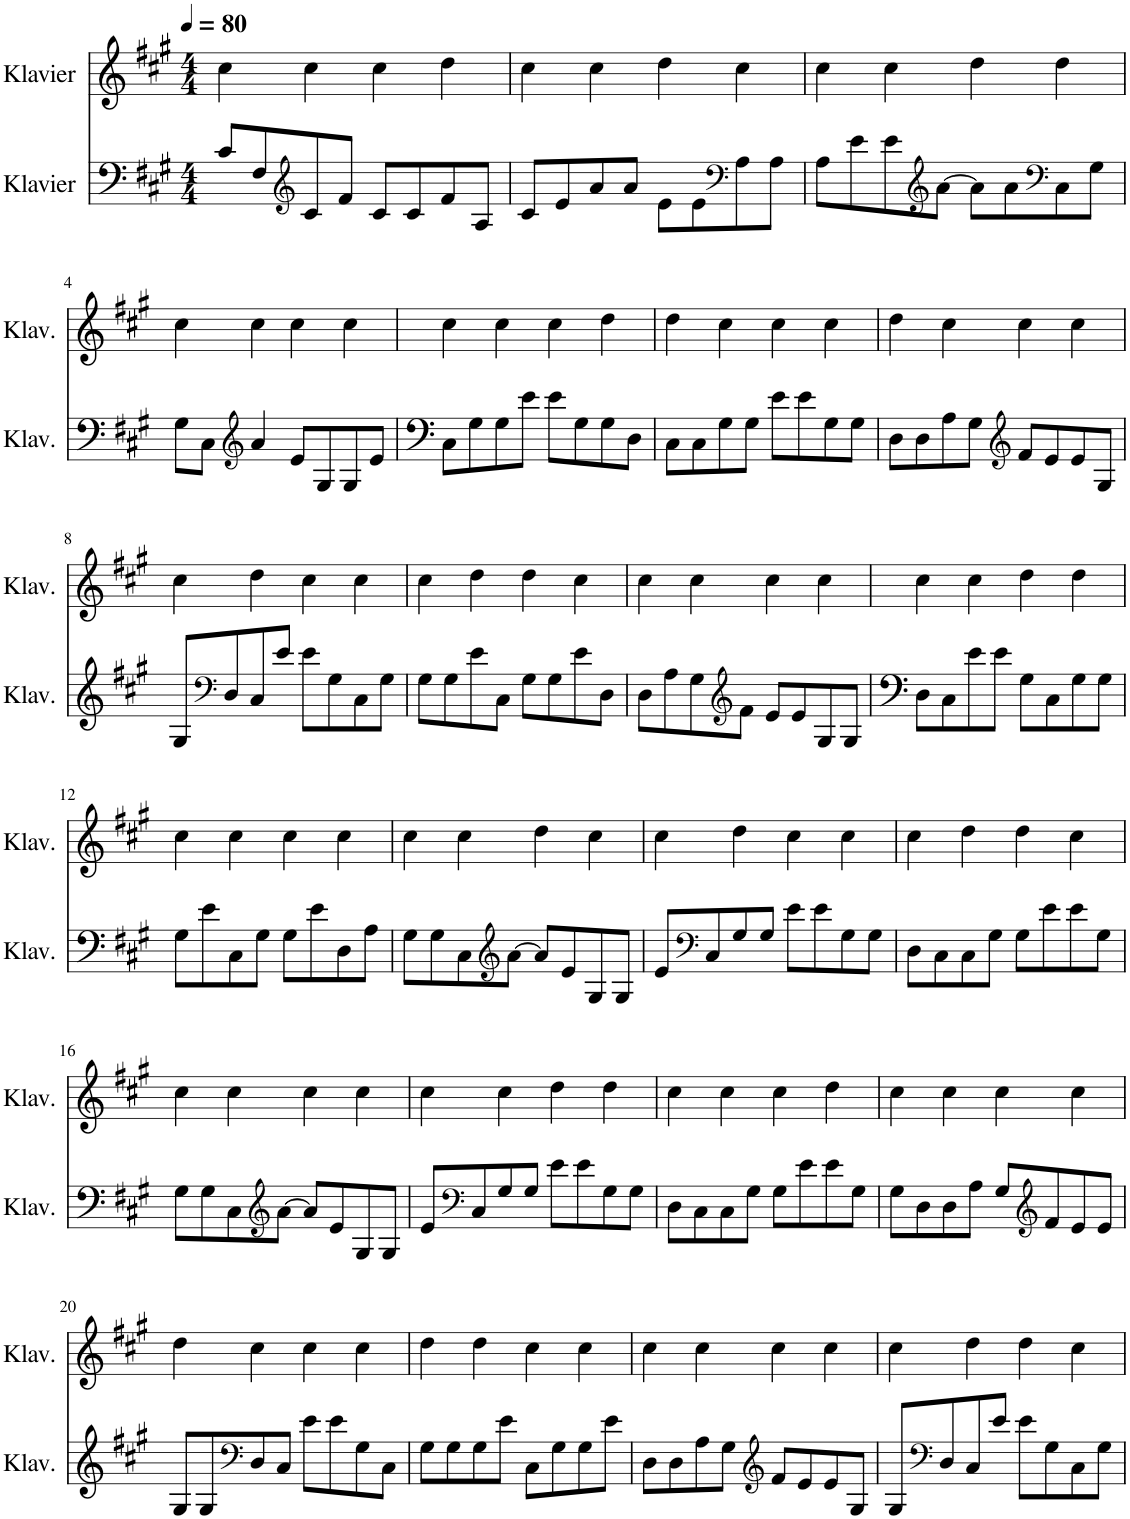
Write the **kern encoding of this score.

**kern	**kern
*part2	*part1
*staff2	*staff1
*I"Klavier	*I"Klavier
*I'Klav.	*I'Klav.
*clefF4	*clefG2
*k[f#c#g#]	*k[f#c#g#]
*M4/4	*M4/4
*MM80	*MM80
=1	=1
8c#/L	4cc#\
8F#/	.
*clefG2	*
8c#/	4cc#\
8f#/J	.
8c#/L	4cc#\
8c#/	.
8f#/	4dd\
8A/J	.
=2	=2
8c#/L	4cc#\
8e/	.
8a/	4cc#\
8a/J	.
8e\L	4dd\
8e\	.
*clefF4	*
8A\	4cc#\
8A\J	.
=3	=3
8A\L	4cc#\
8e\	.
8e\	4cc#\
*clefG2	*
[8a\J	.
8a\L]	4dd\
8a\	.
*clefF4	*
8C#\	4dd\
8G#\J	.
!!LO:LB:g=z
=4	=4
8G#\L	4cc#\
8C#\J	.
*clefG2	*
4a/	4cc#\
8e/L	4cc#\
8G#/	.
8G#/	4cc#\
8e/J	.
=5	=5
8C#\L	4cc#\
8G#\	.
8G#\	4cc#\
8e\J	.
8e\L	4cc#\
8G#\	.
8G#\	4dd\
8D\J	.
=6	=6
8C#\L	4dd\
8C#\	.
8G#\	4cc#\
8G#\J	.
8e\L	4cc#\
8e\	.
8G#\	4cc#\
8G#\J	.
=7	=7
8D\L	4dd\
8D\	.
8A\	4cc#\
8G#\J	.
*clefG2	*
8f#/L	4cc#\
8e/	.
8e/	4cc#\
8G#/J	.
!!LO:LB:g=z
=8	=8
8G#/L	4cc#\
*clefF4	*
8D/	.
8C#/	4dd\
8e/J	.
8e\L	4cc#\
8G#\	.
8C#\	4cc#\
8G#\J	.
=9	=9
8G#\L	4cc#\
8G#\	.
8e\	4dd\
8C#\J	.
8G#\L	4dd\
8G#\	.
8e\	4cc#\
8D\J	.
=10	=10
8D\L	4cc#\
8A\	.
8G#\	4cc#\
*clefG2	*
8f#\J	.
8e/L	4cc#\
8e/	.
8G#/	4cc#\
8G#/J	.
=11	=11
8D\L	4cc#\
8C#\	.
8e\	4cc#\
8e\J	.
8G#\L	4dd\
8C#\	.
8G#\	4dd\
8G#\J	.
!!LO:LB:g=z
=12	=12
8G#\L	4cc#\
8e\	.
8C#\	4cc#\
8G#\J	.
8G#\L	4cc#\
8e\	.
8D\	4cc#\
8A\J	.
=13	=13
8G#\L	4cc#\
8G#\	.
8C#\	4cc#\
*clefG2	*
[8a\J	.
8a/L]	4dd\
8e/	.
8G#/	4cc#\
8G#/J	.
=14	=14
8e/L	4cc#\
*clefF4	*
8C#/	.
8G#/	4dd\
8G#/J	.
8e\L	4cc#\
8e\	.
8G#\	4cc#\
8G#\J	.
=15	=15
8D\L	4cc#\
8C#\	.
8C#\	4dd\
8G#\J	.
8G#\L	4dd\
8e\	.
8e\	4cc#\
8G#\J	.
!!LO:LB:g=z
=16	=16
8G#\L	4cc#\
8G#\	.
8C#\	4cc#\
*clefG2	*
[8a\J	.
8a/L]	4cc#\
8e/	.
8G#/	4cc#\
8G#/J	.
=17	=17
8e/L	4cc#\
*clefF4	*
8C#/	.
8G#/	4cc#\
8G#/J	.
8e\L	4dd\
8e\	.
8G#\	4dd\
8G#\J	.
=18	=18
8D\L	4cc#\
8C#\	.
8C#\	4cc#\
8G#\J	.
8G#\L	4cc#\
8e\	.
8e\	4dd\
8G#\J	.
=19	=19
8G#\L	4cc#\
8D\	.
8D\	4cc#\
8A\J	.
8G#/L	4cc#\
*clefG2	*
8f#/	.
8e/	4cc#\
8e/J	.
!!LO:LB:g=z
=20	=20
8G#/L	4dd\
8G#/	.
*clefF4	*
8D/	4cc#\
8C#/J	.
8e\L	4cc#\
8e\	.
8G#\	4cc#\
8C#\J	.
=21	=21
8G#\L	4dd\
8G#\	.
8G#\	4dd\
8e\J	.
8C#\L	4cc#\
8G#\	.
8G#\	4cc#\
8e\J	.
=22	=22
8D\L	4cc#\
8D\	.
8A\	4cc#\
8G#\J	.
*clefG2	*
8f#/L	4cc#\
8e/	.
8e/	4cc#\
8G#/J	.
=23	=23
8G#/L	4cc#\
*clefF4	*
8D/	.
8C#/	4dd\
8e/J	.
8e\L	4dd\
8G#\	.
8C#\	4cc#\
8G#\J	.
=	=
*-	*-
